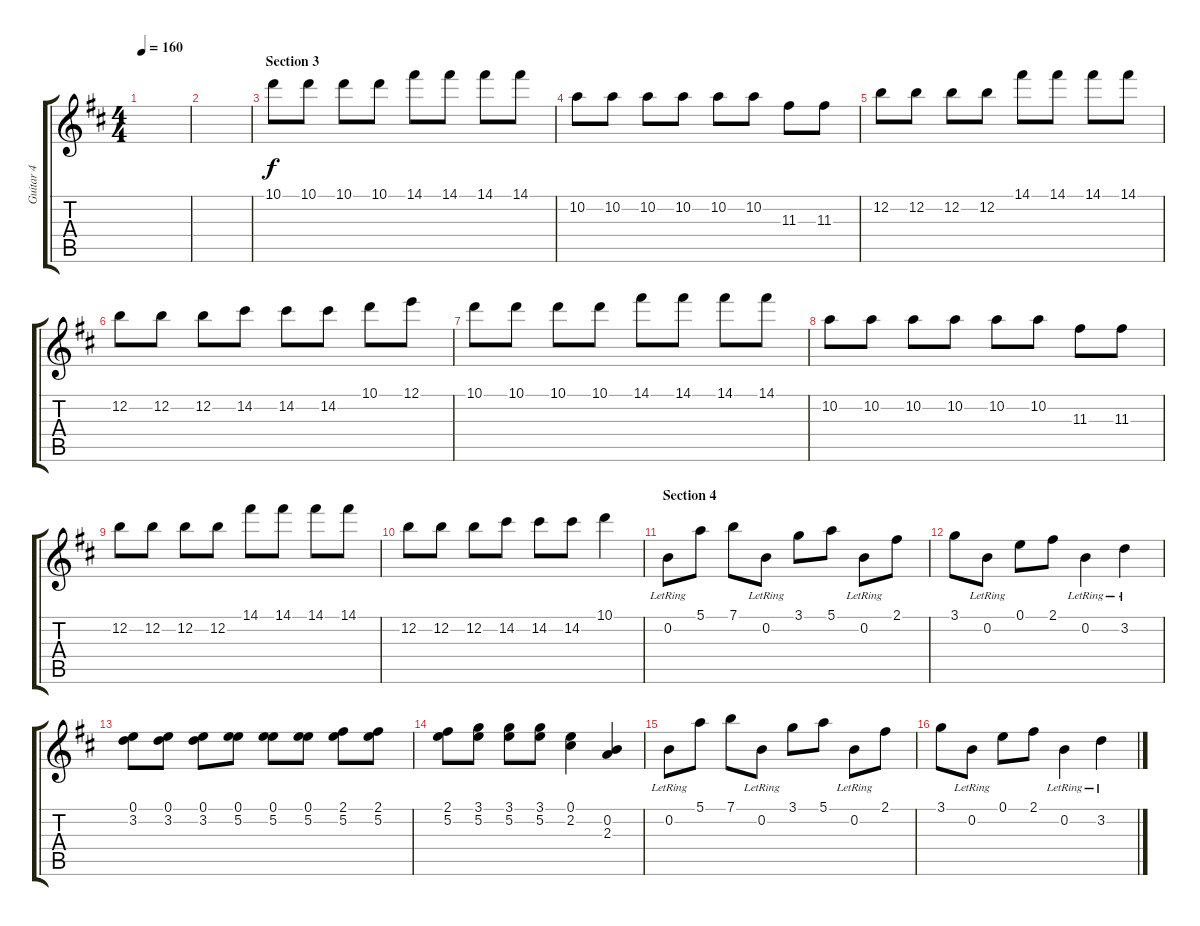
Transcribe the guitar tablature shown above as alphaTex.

\track ("Guitar 4" "Guitar 4") {instrument distortionguitar}
\staff {score tabs}
\tuning (E4 B3 G3 D3 A2 E2) {hide}
\ts (4 4)
\tempo 160
\clef g2
\ks bminor
|
|
\section ("" "Section 3")
10.1.8 10.1.8 10.1.8 10.1.8 14.1.8 14.1.8 14.1.8 14.1.8 |
10.2.8 10.2.8 10.2.8 10.2.8 10.2.8 10.2.8 11.3.8 11.3.8 |
12.2.8 12.2.8 12.2.8 12.2.8 14.1.8 14.1.8 14.1.8 14.1.8 |
12.2.8 12.2.8 12.2.8 14.2.8 14.2.8 14.2.8 10.1.8 12.1.8 |
10.1.8 10.1.8 10.1.8 10.1.8 14.1.8 14.1.8 14.1.8 14.1.8 |
10.2.8 10.2.8 10.2.8 10.2.8 10.2.8 10.2.8 11.3.8 11.3.8 |
12.2.8 12.2.8 12.2.8 12.2.8 14.1.8 14.1.8 14.1.8 14.1.8 |
12.2.8 12.2.8 12.2.8 14.2.8 14.2.8 14.2.8 10.1.4 |
\section ("" "Section 4")
0.2{lr}.8 5.1.8 7.1.8 0.2{lr}.8 3.1.8 5.1.8 0.2{lr}.8 2.1.8 |
3.1.8 0.2{lr}.8 0.1.8 2.1.8 0.2{lr}.4 3.2{lr}.4 |
(0.1 3.2).8 (0.1 3.2).8 (0.1 3.2).8 (0.1 5.2).8 (0.1 5.2).8 (0.1 5.2).8 (2.1 5.2).8 (2.1 5.2).8 |
(2.1 5.2).8 (3.1 5.2).8 (3.1 5.2).8 (3.1 5.2).8 (0.1 2.2).4 (0.2 2.3).4 |
0.2{lr}.8 5.1.8 7.1.8 0.2{lr}.8 3.1.8 5.1.8 0.2{lr}.8 2.1.8 |
3.1.8 0.2{lr}.8 0.1.8 2.1.8 0.2{lr}.4 3.2{lr}.4
